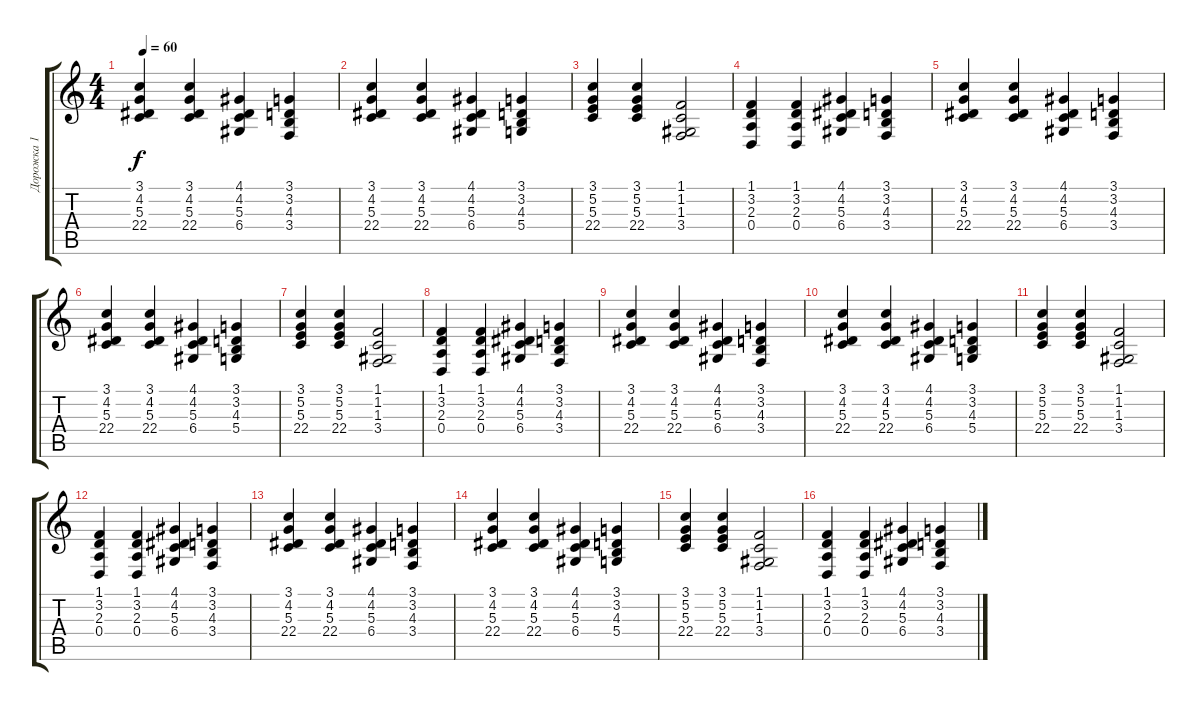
\track ("Дорожка 1" "Дорожка 1") {instrument acousticgrandpiano}
\staff {score tabs}
\tuning (E4 B3 G3 D3 A2 E2) {hide}
\ts (4 4)
\tempo 60
\clef g2
\ks c
(3.1 4.2 5.3 22.4).4{dy f instrument acousticgrandpiano} (3.1 4.2 5.3 22.4).4 (4.1 4.2 5.3 6.4).4 (3.1 3.2 4.3 3.4).4 |
(3.1 4.2 5.3 22.4).4 (3.1 4.2 5.3 22.4).4 (4.1 4.2 5.3 6.4).4 (3.1 3.2 4.3 5.4).4 |
(3.1 5.2 5.3 22.4).4 (3.1 5.2 5.3 22.4).4 (1.1 1.2 1.3 3.4).2 |
(1.1 3.2 2.3 0.4).4 (1.1 3.2 2.3 0.4).4 (4.1 4.2 5.3 6.4).4 (3.1 3.2 4.3 3.4).4 |
(3.1 4.2 5.3 22.4).4 (3.1 4.2 5.3 22.4).4 (4.1 4.2 5.3 6.4).4 (3.1 3.2 4.3 3.4).4 |
(3.1 4.2 5.3 22.4).4 (3.1 4.2 5.3 22.4).4 (4.1 4.2 5.3 6.4).4 (3.1 3.2 4.3 5.4).4 |
(3.1 5.2 5.3 22.4).4 (3.1 5.2 5.3 22.4).4 (1.1 1.2 1.3 3.4).2 |
(1.1 3.2 2.3 0.4).4 (1.1 3.2 2.3 0.4).4 (4.1 4.2 5.3 6.4).4 (3.1 3.2 4.3 3.4).4 |
(3.1 4.2 5.3 22.4).4 (3.1 4.2 5.3 22.4).4 (4.1 4.2 5.3 6.4).4 (3.1 3.2 4.3 3.4).4 |
(3.1 4.2 5.3 22.4).4 (3.1 4.2 5.3 22.4).4 (4.1 4.2 5.3 6.4).4 (3.1 3.2 4.3 5.4).4 |
(3.1 5.2 5.3 22.4).4 (3.1 5.2 5.3 22.4).4 (1.1 1.2 1.3 3.4).2 |
(1.1 3.2 2.3 0.4).4 (1.1 3.2 2.3 0.4).4 (4.1 4.2 5.3 6.4).4 (3.1 3.2 4.3 3.4).4 |
(3.1 4.2 5.3 22.4).4 (3.1 4.2 5.3 22.4).4 (4.1 4.2 5.3 6.4).4 (3.1 3.2 4.3 3.4).4 |
(3.1 4.2 5.3 22.4).4 (3.1 4.2 5.3 22.4).4 (4.1 4.2 5.3 6.4).4 (3.1 3.2 4.3 5.4).4 |
(3.1 5.2 5.3 22.4).4 (3.1 5.2 5.3 22.4).4 (1.1 1.2 1.3 3.4).2 |
(1.1 3.2 2.3 0.4).4 (1.1 3.2 2.3 0.4).4 (4.1 4.2 5.3 6.4).4 (3.1 3.2 4.3 3.4).4
